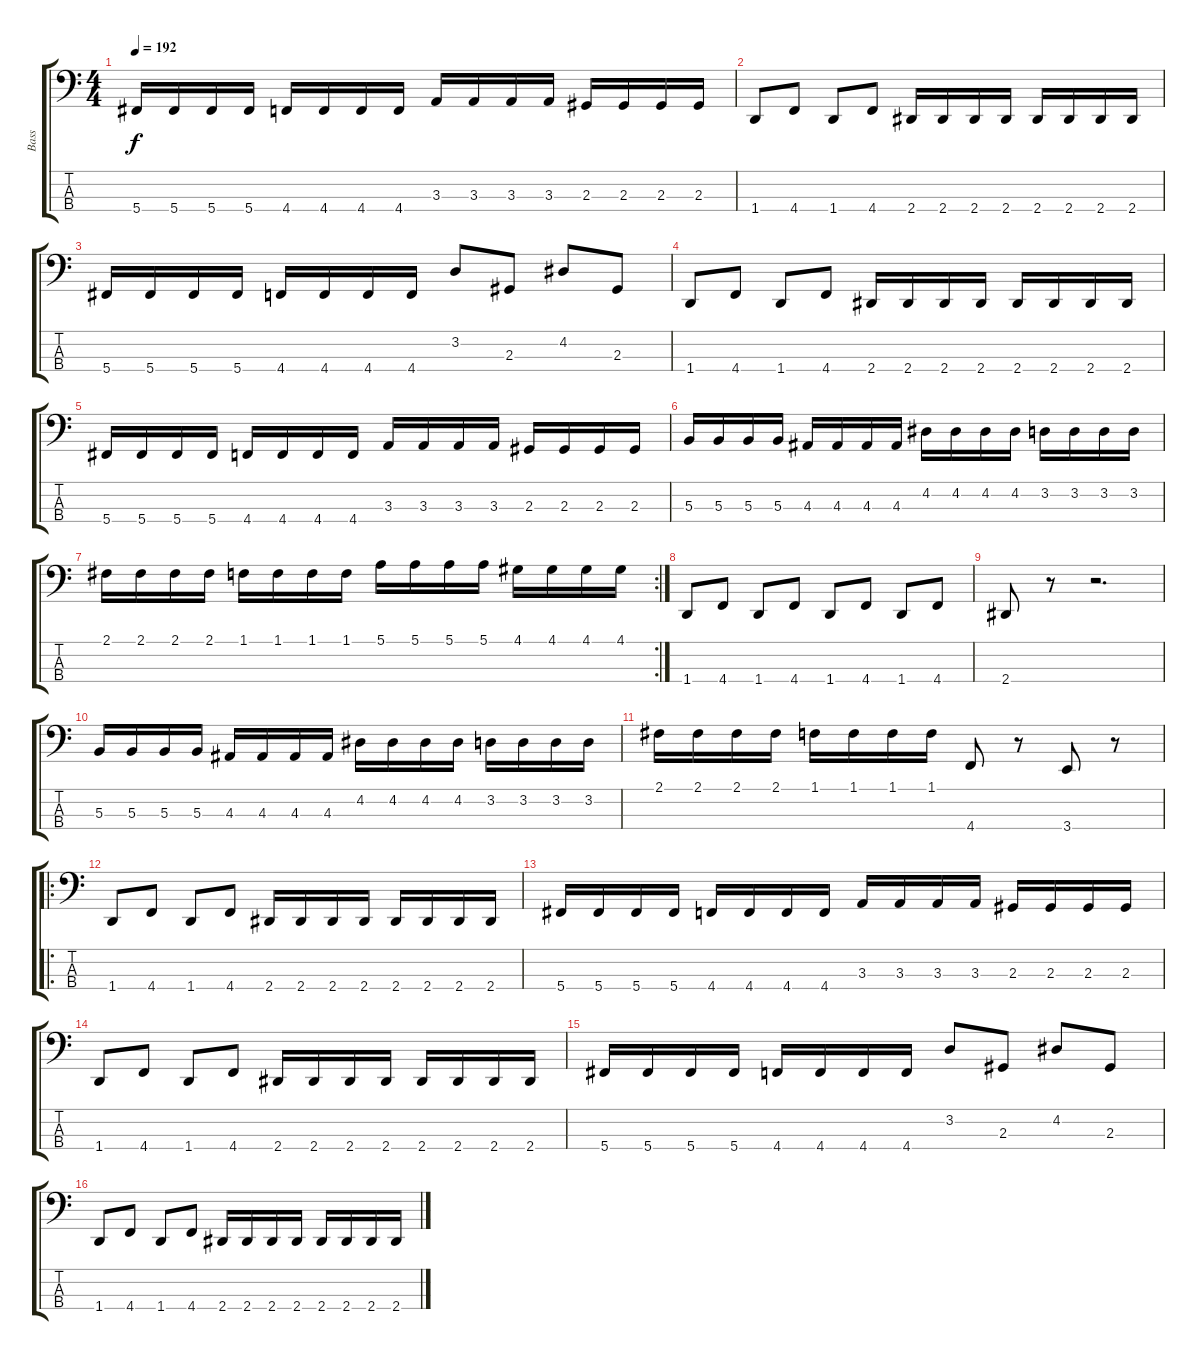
\track ("Bass" "Bass") {instrument electricbassfinger}
\staff {score tabs}
\tuning (E2 B1 Gb1 Db1) {hide}
\ts (4 4)
\tempo 192
\clef f4
\ks c
5.4.16{dy f} 5.4.16 5.4.16 5.4.16 4.4.16 4.4.16 4.4.16 4.4.16 3.3.16 3.3.16 3.3.16 3.3.16 2.3.16 2.3.16 2.3.16 2.3.16 |
1.4.8 4.4.8 1.4.8 4.4.8 2.4.16 2.4.16 2.4.16 2.4.16 2.4.16 2.4.16 2.4.16 2.4.16 |
5.4.16 5.4.16 5.4.16 5.4.16 4.4.16 4.4.16 4.4.16 4.4.16 3.2.8 2.3.8 4.2.8 2.3.8 |
1.4.8 4.4.8 1.4.8 4.4.8 2.4.16 2.4.16 2.4.16 2.4.16 2.4.16 2.4.16 2.4.16 2.4.16 |
5.4.16 5.4.16 5.4.16 5.4.16 4.4.16 4.4.16 4.4.16 4.4.16 3.3.16 3.3.16 3.3.16 3.3.16 2.3.16 2.3.16 2.3.16 2.3.16 |
5.3.16 5.3.16 5.3.16 5.3.16 4.3.16 4.3.16 4.3.16 4.3.16 4.2.16 4.2.16 4.2.16 4.2.16 3.2.16 3.2.16 3.2.16 3.2.16 |
\rc 2
2.1.16 2.1.16 2.1.16 2.1.16 1.1.16 1.1.16 1.1.16 1.1.16 5.1.16 5.1.16 5.1.16 5.1.16 4.1.16 4.1.16 4.1.16 4.1.16 |
1.4.8 4.4.8 1.4.8 4.4.8 1.4.8 4.4.8 1.4.8 4.4.8 |
2.4.8 r.8 r.2{d} |
5.3.16 5.3.16 5.3.16 5.3.16 4.3.16 4.3.16 4.3.16 4.3.16 4.2.16 4.2.16 4.2.16 4.2.16 3.2.16 3.2.16 3.2.16 3.2.16 |
2.1.16 2.1.16 2.1.16 2.1.16 1.1.16 1.1.16 1.1.16 1.1.16 4.4.8 r.8 3.4.8 r.8 |
\ro
1.4.8 4.4.8 1.4.8 4.4.8 2.4.16 2.4.16 2.4.16 2.4.16 2.4.16 2.4.16 2.4.16 2.4.16 |
5.4.16 5.4.16 5.4.16 5.4.16 4.4.16 4.4.16 4.4.16 4.4.16 3.3.16 3.3.16 3.3.16 3.3.16 2.3.16 2.3.16 2.3.16 2.3.16 |
1.4.8 4.4.8 1.4.8 4.4.8 2.4.16 2.4.16 2.4.16 2.4.16 2.4.16 2.4.16 2.4.16 2.4.16 |
5.4.16 5.4.16 5.4.16 5.4.16 4.4.16 4.4.16 4.4.16 4.4.16 3.2.8 2.3.8 4.2.8 2.3.8 |
1.4.8 4.4.8 1.4.8 4.4.8 2.4.16 2.4.16 2.4.16 2.4.16 2.4.16 2.4.16 2.4.16 2.4.16
